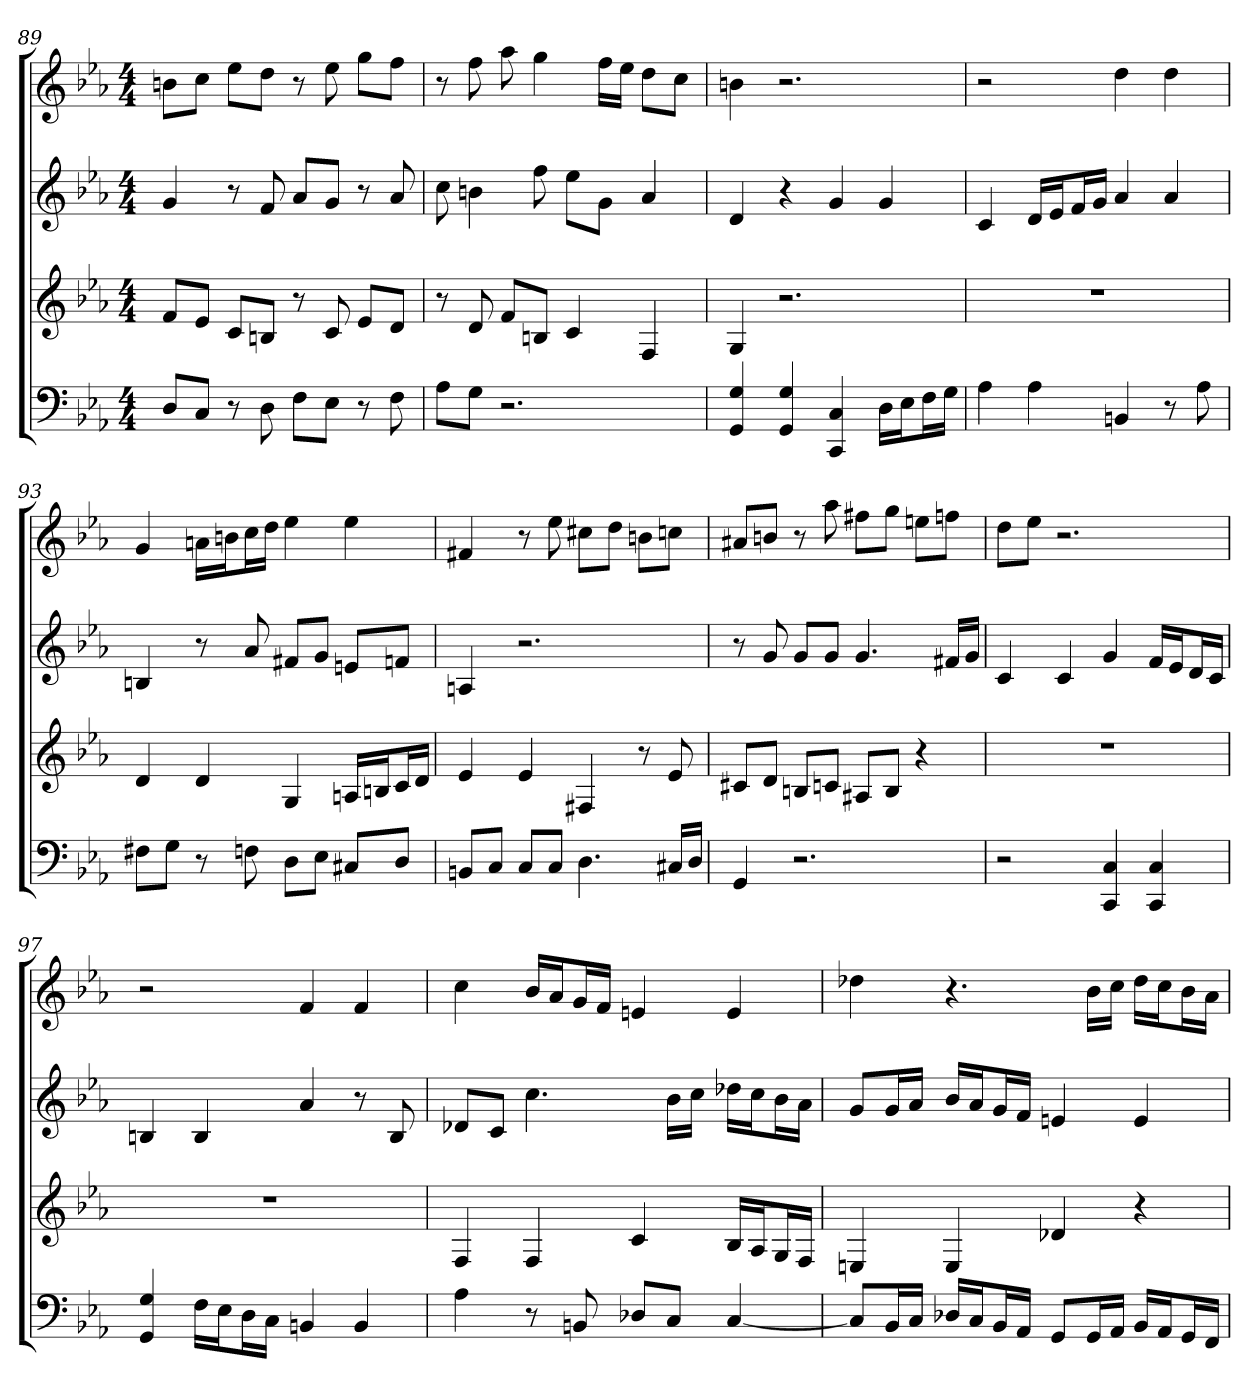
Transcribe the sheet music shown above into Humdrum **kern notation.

**kern	**kern	**kern	**kern
*part4	*part3	*part2	*part1
*staff4	*staff3	*staff2	*staff1
*k[b-e-a-]	*k[b-e-a-]	*k[b-e-a-]	*k[b-e-a-]
*c:	*c:	*c:	*c:
*M4/4	*M4/4	*M4/4	*M4/4
=89	=89	=89	=89
8DL	8fL	4g	8bnL
8CJ	8e-J	.	8ccJ
8r	8cL	8r	8ee-L
8D	8BnJ	8f	8ddJ
8FL	8r	8a-L	8r
8E-J	8c	8gJ	8ee-
8r	8e-L	8r	8ggL
8F	8dJ	8a-	8ffJ
=90	=90	=90	=90
8A-L	8r	8cc	8r
8GJ	8d	4bn	8ff
2.r	8fL	.	8aa-
.	8BnJ	8ff	4gg
.	4c	8ee-L	.
.	.	8gJ	16ffLL
.	.	.	16ee-JJ
.	4F	4a-	8ddL
.	.	.	8ccJ
=91	=91	=91	=91
4GG 4G	4G	4d	4bn
4GG 4G	2.r	4r	2.r
4CC 4C	.	4g	.
16DLL	.	4g	.
16E-J	.	.	.
16FL	.	.	.
16GJJ	.	.	.
=92	=92	=92	=92
4A-	1r	4c	2r
4A-	.	16dLL	.
.	.	16e-J	.
.	.	16fL	.
.	.	16gJJ	.
4BBn	.	4a-	4dd
8r	.	4a-	4dd
8A-	.	.	.
=93	=93	=93	=93
8F#XL	4d	4Bn	4g
8GJ	.	.	.
8r	4d	8r	16anLL
.	.	.	16bnJ
8Fn	.	8a-	16ccL
.	.	.	16ddJJ
8DL	4G	8f#XL	4ee-
8E-J	.	8gJ	.
8C#XL	16AnLL	8enL	4ee-
.	16BnJ	.	.
8DJ	16cL	8fnJ	.
.	16dJJ	.	.
=94	=94	=94	=94
8BBnL	4e-	4An	4f#X
8CJ	.	.	.
8CL	4e-	2.r	8r
8CJ	.	.	8ee-
4.D	4F#X	.	8cc#XL
.	.	.	8ddJ
.	8r	.	8bnL
16C#XLL	8e-	.	8ccnJ
16DJJ	.	.	.
=95	=95	=95	=95
4GG	8c#XL	8r	8a#XL
.	8dJ	8g	8bnJ
2.r	8BnL	8gL	8r
.	8cnJ	8gJ	8aa-
.	8A#XL	4.g	8ff#XL
.	8BJ	.	8ggJ
.	4r	.	8eenL
.	.	16f#XLL	8ffnJ
.	.	16gJJ	.
=96	=96	=96	=96
2r	1r	4c	8ddL
.	.	.	8ee-J
.	.	4c	2.r
4CC 4C	.	4g	.
4CC 4C	.	16fLL	.
.	.	16e-J	.
.	.	16dL	.
.	.	16cJJ	.
=97	=97	=97	=97
4GG 4G	1r	4Bn	2r
16FLL	.	4B	.
16E-J	.	.	.
16DL	.	.	.
16CJJ	.	.	.
4BBn	.	4a-	4f
4BB	.	8r	4f
.	.	8B	.
=98	=98	=98	=98
4A-	4F	8d-XL	4cc
.	.	8cJ	.
8r	4F	4.cc	16b-LL
.	.	.	16a-J
8BBn	.	.	16gL
.	.	.	16fJJ
8D-XL	4c	.	4en
8CJ	.	16b-LL	.
.	.	16ccJJ	.
[4C	16B-LL	16dd-XLL	4e
.	16A-J	16ccJ	.
.	16GL	16b-L	.
.	16FJJ	16a-JJ	.
=99	=99	=99	=99
8CL]	4En	8gL	4dd-X
16BB-L	.	16gL	.
16CJJ	.	16a-JJ	.
16D-XLL	4E	16b-LL	4.r
16CJ	.	16a-J	.
16BB-L	.	16gL	.
16AA-JJ	.	16fJJ	.
8GGL	4d-X	4en	.
16GGL	.	.	16b-LL
16AA-JJ	.	.	16ccJJ
16BB-LL	4r	4e	16dd-LL
16AA-J	.	.	16ccJ
16GGL	.	.	16b-L
16FFJJ	.	.	16a-JJ
=	=	=	=
*-	*-	*-	*-
